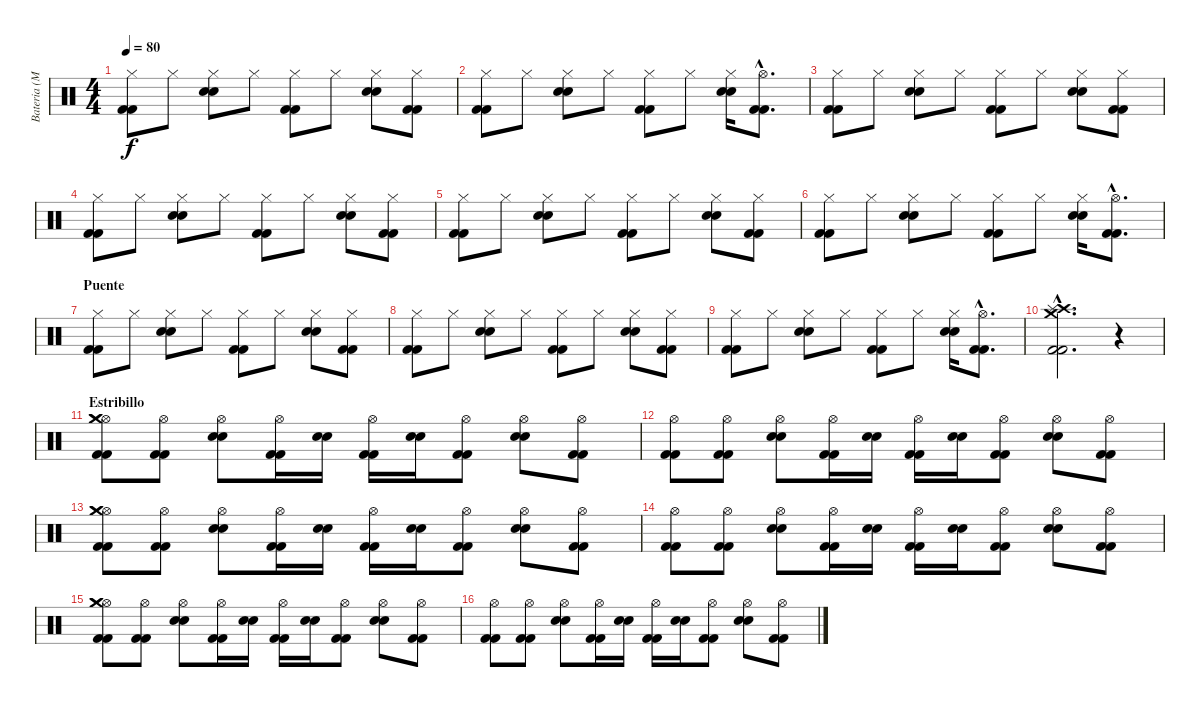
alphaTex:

\track ("Bateria (Matt)" "Bateria (M") {instrument percussion}
\staff {score}
\articulation defaults
\ts (4 4)
\tempo 80
\clef neutral
\ks c
("Hi-Hat (closed)" "Kick (hit) 2" "Kick (hit) 2").8{dy f} "Hi-Hat (closed)".8 ("Hi-Hat (closed)" "Electric Snare (hit)" "Electric Snare (hit)").8 "Hi-Hat (closed)".8 ("Hi-Hat (closed)" "Kick (hit) 2" "Kick (hit) 2").8 "Hi-Hat (closed)".8 ("Hi-Hat (closed)" "Electric Snare (hit)" "Electric Snare (hit)").8 ("Hi-Hat (closed)" "Kick (hit) 2" "Kick (hit) 2").8 |
("Hi-Hat (closed)" "Kick (hit) 2" "Kick (hit) 2").8 "Hi-Hat (closed)".8 ("Hi-Hat (closed)" "Electric Snare (hit)" "Electric Snare (hit)").8 "Hi-Hat (closed)".8 ("Hi-Hat (closed)" "Kick (hit) 2" "Kick (hit) 2").8 "Hi-Hat (closed)".8 ("Hi-Hat (closed)" "Electric Snare (hit)" "Electric Snare (hit)").16 ("Hi-Hat (open)"{hac} "Kick (hit) 2"{hac} "Kick (hit) 2"{hac}).8{d} |
("Hi-Hat (closed)" "Kick (hit) 2" "Kick (hit) 2").8 "Hi-Hat (closed)".8 ("Hi-Hat (closed)" "Electric Snare (hit)" "Electric Snare (hit)").8 "Hi-Hat (closed)".8 ("Hi-Hat (closed)" "Kick (hit) 2" "Kick (hit) 2").8 "Hi-Hat (closed)".8 ("Hi-Hat (closed)" "Electric Snare (hit)" "Electric Snare (hit)").8 ("Hi-Hat (closed)" "Kick (hit) 2" "Kick (hit) 2").8 |
("Hi-Hat (closed)" "Kick (hit) 2" "Kick (hit) 2").8 "Hi-Hat (closed)".8 ("Hi-Hat (closed)" "Electric Snare (hit)" "Electric Snare (hit)").8 "Hi-Hat (closed)".8 ("Hi-Hat (closed)" "Kick (hit) 2" "Kick (hit) 2").8 "Hi-Hat (closed)".8 ("Hi-Hat (closed)" "Electric Snare (hit)" "Electric Snare (hit)").8 ("Hi-Hat (closed)" "Kick (hit) 2" "Kick (hit) 2").8 |
("Hi-Hat (closed)" "Kick (hit) 2" "Kick (hit) 2").8 "Hi-Hat (closed)".8 ("Hi-Hat (closed)" "Electric Snare (hit)" "Electric Snare (hit)").8 "Hi-Hat (closed)".8 ("Hi-Hat (closed)" "Kick (hit) 2" "Kick (hit) 2").8 "Hi-Hat (closed)".8 ("Hi-Hat (closed)" "Electric Snare (hit)" "Electric Snare (hit)").8 ("Hi-Hat (closed)" "Kick (hit) 2" "Kick (hit) 2").8 |
("Hi-Hat (closed)" "Kick (hit) 2" "Kick (hit) 2").8 "Hi-Hat (closed)".8 ("Hi-Hat (closed)" "Electric Snare (hit)" "Electric Snare (hit)").8 "Hi-Hat (closed)".8 ("Hi-Hat (closed)" "Kick (hit) 2" "Kick (hit) 2").8 "Hi-Hat (closed)".8 ("Hi-Hat (closed)" "Electric Snare (hit)" "Electric Snare (hit)").16 ("Hi-Hat (open)"{hac} "Kick (hit) 2"{hac} "Kick (hit) 2"{hac}).8{d} |
\section ("" "Puente")
("Hi-Hat (closed)" "Kick (hit) 2" "Kick (hit) 2").8 "Hi-Hat (closed)".8 ("Hi-Hat (closed)" "Electric Snare (hit)" "Electric Snare (hit)").8 "Hi-Hat (closed)".8 ("Hi-Hat (closed)" "Kick (hit) 2" "Kick (hit) 2").8 "Hi-Hat (closed)".8 ("Hi-Hat (closed)" "Electric Snare (hit)" "Electric Snare (hit)").8 ("Hi-Hat (closed)" "Kick (hit) 2" "Kick (hit) 2").8 |
("Hi-Hat (closed)" "Kick (hit) 2" "Kick (hit) 2").8 "Hi-Hat (closed)".8 ("Hi-Hat (closed)" "Electric Snare (hit)" "Electric Snare (hit)").8 "Hi-Hat (closed)".8 ("Hi-Hat (closed)" "Kick (hit) 2" "Kick (hit) 2").8 "Hi-Hat (closed)".8 ("Hi-Hat (closed)" "Electric Snare (hit)" "Electric Snare (hit)").8 ("Hi-Hat (closed)" "Kick (hit) 2" "Kick (hit) 2").8 |
("Hi-Hat (closed)" "Kick (hit) 2" "Kick (hit) 2").8 "Hi-Hat (closed)".8 ("Hi-Hat (closed)" "Electric Snare (hit)" "Electric Snare (hit)").8 "Hi-Hat (closed)".8 ("Hi-Hat (closed)" "Kick (hit) 2" "Kick (hit) 2").8 "Hi-Hat (closed)".8 ("Hi-Hat (closed)" "Electric Snare (hit)" "Electric Snare (hit)").16 ("Hi-Hat (open)"{hac} "Kick (hit) 2"{hac} "Kick (hit) 2"{hac}).8{d} |
("Crash medium (hit)"{hac} "Crash high (hit)"{hac} "Splash (hit)"{hac} "Kick (hit) 2"{hac} "Kick (hit) 2"{hac}).2{d} r.4 |
\section ("" "Estribillo")
("Hi-Hat (open)" "Crash medium (hit)" "Crash medium (hit)" "Kick (hit) 2" "Kick (hit) 2").8 ("Hi-Hat (open)" "Kick (hit) 2" "Kick (hit) 2").8 ("Hi-Hat (open)" "Snare (hit) 2" "Snare (hit) 2").8 ("Hi-Hat (open)" "Kick (hit) 2" "Kick (hit) 2").16 ("Snare (hit) 2" "Snare (hit) 2").16 ("Hi-Hat (open)" "Kick (hit) 2" "Kick (hit) 2").16 ("Snare (hit) 2" "Snare (hit) 2").16 ("Hi-Hat (open)" "Kick (hit) 2" "Kick (hit) 2").8 ("Hi-Hat (open)" "Snare (hit) 2" "Snare (hit) 2").8 ("Hi-Hat (open)" "Kick (hit) 2" "Kick (hit) 2").8 |
("Hi-Hat (open)" "Kick (hit) 2" "Kick (hit) 2").8 ("Hi-Hat (open)" "Kick (hit) 2" "Kick (hit) 2").8 ("Hi-Hat (open)" "Snare (hit) 2" "Snare (hit) 2").8 ("Hi-Hat (open)" "Kick (hit) 2" "Kick (hit) 2").16 ("Snare (hit) 2" "Snare (hit) 2").16 ("Hi-Hat (open)" "Kick (hit) 2" "Kick (hit) 2").16 ("Snare (hit) 2" "Snare (hit) 2").16 ("Hi-Hat (open)" "Kick (hit) 2" "Kick (hit) 2").8 ("Hi-Hat (open)" "Snare (hit) 2" "Snare (hit) 2").8 ("Hi-Hat (open)" "Kick (hit) 2" "Kick (hit) 2").8 |
("Hi-Hat (open)" "Crash medium (hit)" "Crash medium (hit)" "Kick (hit) 2" "Kick (hit) 2").8 ("Hi-Hat (open)" "Kick (hit) 2" "Kick (hit) 2").8 ("Hi-Hat (open)" "Snare (hit) 2" "Snare (hit) 2").8 ("Hi-Hat (open)" "Kick (hit) 2" "Kick (hit) 2").16 ("Snare (hit) 2" "Snare (hit) 2").16 ("Hi-Hat (open)" "Kick (hit) 2" "Kick (hit) 2").16 ("Snare (hit) 2" "Snare (hit) 2").16 ("Hi-Hat (open)" "Kick (hit) 2" "Kick (hit) 2").8 ("Hi-Hat (open)" "Snare (hit) 2" "Snare (hit) 2").8 ("Hi-Hat (open)" "Kick (hit) 2" "Kick (hit) 2").8 |
("Hi-Hat (open)" "Kick (hit) 2" "Kick (hit) 2").8 ("Hi-Hat (open)" "Kick (hit) 2" "Kick (hit) 2").8 ("Hi-Hat (open)" "Snare (hit) 2" "Snare (hit) 2").8 ("Hi-Hat (open)" "Kick (hit) 2" "Kick (hit) 2").16 ("Snare (hit) 2" "Snare (hit) 2").16 ("Hi-Hat (open)" "Kick (hit) 2" "Kick (hit) 2").16 ("Snare (hit) 2" "Snare (hit) 2").16 ("Hi-Hat (open)" "Kick (hit) 2" "Kick (hit) 2").8 ("Hi-Hat (open)" "Snare (hit) 2" "Snare (hit) 2").8 ("Hi-Hat (open)" "Kick (hit) 2" "Kick (hit) 2").8 |
("Hi-Hat (open)" "Crash medium (hit)" "Crash medium (hit)" "Kick (hit) 2" "Kick (hit) 2").8 ("Hi-Hat (open)" "Kick (hit) 2" "Kick (hit) 2").8 ("Hi-Hat (open)" "Snare (hit) 2" "Snare (hit) 2").8 ("Hi-Hat (open)" "Kick (hit) 2" "Kick (hit) 2").16 ("Snare (hit) 2" "Snare (hit) 2").16 ("Hi-Hat (open)" "Kick (hit) 2" "Kick (hit) 2").16 ("Snare (hit) 2" "Snare (hit) 2").16 ("Hi-Hat (open)" "Kick (hit) 2" "Kick (hit) 2").8 ("Hi-Hat (open)" "Snare (hit) 2" "Snare (hit) 2").8 ("Hi-Hat (open)" "Kick (hit) 2" "Kick (hit) 2").8 |
("Hi-Hat (open)" "Kick (hit) 2" "Kick (hit) 2").8 ("Hi-Hat (open)" "Kick (hit) 2" "Kick (hit) 2").8 ("Hi-Hat (open)" "Snare (hit) 2" "Snare (hit) 2").8 ("Hi-Hat (open)" "Kick (hit) 2" "Kick (hit) 2").16 ("Snare (hit) 2" "Snare (hit) 2").16 ("Hi-Hat (open)" "Kick (hit) 2" "Kick (hit) 2").16 ("Snare (hit) 2" "Snare (hit) 2").16 ("Hi-Hat (open)" "Kick (hit) 2" "Kick (hit) 2").8 ("Hi-Hat (open)" "Snare (hit) 2" "Snare (hit) 2").8 ("Hi-Hat (open)" "Kick (hit) 2" "Kick (hit) 2").8
